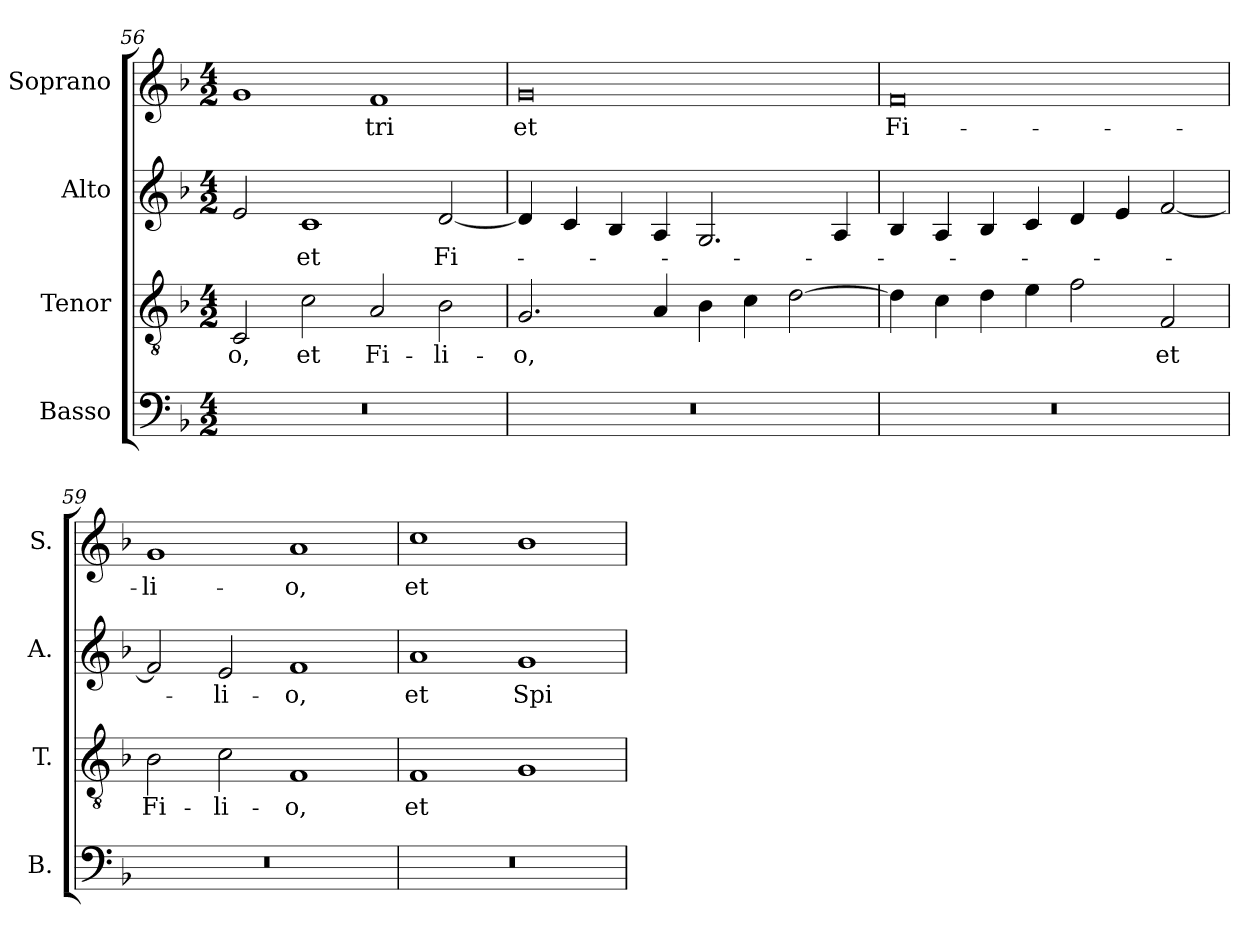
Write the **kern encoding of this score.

**kern	**kern	**text	**kern	**text	**kern	**text
*part4	*part3	*part3	*part2	*part2	*part1	*part1
*staff4	*staff3	*staff3	*staff2	*staff2	*staff1	*staff1
*I"Basso	*I"Tenor	*	*I"Alto	*	*I"Soprano	*
*I'B.	*I'T.	*	*I'A.	*	*I'S.	*
*clefF4	*clefGv2	*	*clefG2	*	*clefG2	*
*	*ITrd7c12	*	*	*	*	*
*k[b-]	*k[b-]	*	*k[b-]	*	*k[b-]	*
*F:	*F:	*	*F:	*	*F:	*
*M4/2	*M4/2	*	*M4/2	*	*M4/2	*
=56	=56	=56	=56	=56	=56	=56
!LO:N:vis=1	!	!	!	!	!	!
!	!	!LO:LY:b:color=#000000	!	!	!	!
0r	2CCi/	-o,	2ei/	.	1gi	.
!	!	!LO:LY:b:color=#000000	!	!	!	!
!	!	!	!	!LO:LY:b:color=#000000	!	!
.	2Ci\	et	1ci	et	.	.
!	!	!LO:LY:b:color=#000000	!	!	!	!
!	!	!	!	!	!	!LO:LY:b:color=#000000
.	2AAi/	Fi-	.	.	1fi	-tri
!	!	!LO:LY:b:color=#000000	!	!	!	!
!	!	!	!	!LO:LY:b:color=#000000	!	!
.	2BB-i\	-li-	[2di/	Fi-	.	.
!!LO:LB:g=z
=57	=57	=57	=57	=57	=57	=57
!LO:N:vis=1	!	!	!	!	!	!
!	!	!LO:LY:b:color=#000000	!	!	!	!
!	!	!	!	!	!	!LO:LY:b:color=#000000
0r	2.GGi/	-o,	4di/]	.	0gi	et
.	.	.	4ci/	.	.	.
.	.	.	4B-i/	.	.	.
.	4AAi/	.	4Ai/	.	.	.
.	4BB-i\	.	2.Gi/	.	.	.
.	4Ci\	.	.	.	.	.
.	[2Di\	.	.	.	.	.
.	.	.	4Ai/	.	.	.
=58	=58	=58	=58	=58	=58	=58
!LO:N:vis=1	!	!	!	!	!	!
!	!	!	!	!	!	!LO:LY:b:color=#000000
0r	4Di\]	.	4B-i/	.	0fi	Fi-
.	4Ci\	.	4Ai/	.	.	.
.	4Di\	.	4B-i/	.	.	.
.	4Ei\	.	4ci/	.	.	.
.	2Fi\	.	4di/	.	.	.
.	.	.	4ei/	.	.	.
!	!	!LO:LY:b:color=#000000	!	!	!	!
.	2FFi/	et	[2fi/	.	.	.
=59	=59	=59	=59	=59	=59	=59
!LO:N:vis=1	!	!	!	!	!	!
!	!	!LO:LY:b:color=#000000	!	!	!	!
!	!	!	!	!	!	!LO:LY:b:color=#000000
0r	2BB-i\	Fi-	2fi/]	.	1gi	-li-
!	!	!LO:LY:b:color=#000000	!	!	!	!
!	!	!	!	!LO:LY:b:color=#000000	!	!
.	2Ci\	-li-	2ei/	-li-	.	.
!	!	!LO:LY:b:color=#000000	!	!	!	!
!	!	!	!	!LO:LY:b:color=#000000	!	!
!	!	!	!	!	!	!LO:LY:b:color=#000000
.	1FFi	-o,	1fi	-o,	1ai	-o,
=60	=60	=60	=60	=60	=60	=60
!LO:N:vis=1	!	!	!	!	!	!
!	!	!LO:LY:b:color=#000000	!	!	!	!
!	!	!	!	!LO:LY:b:color=#000000	!	!
!	!	!	!	!	!	!LO:LY:b:color=#000000
0r	1FFi	et	1ai	et	1cci	et
!	!	!	!	!LO:LY:b:color=#000000	!	!
.	1GGi	.	1gi	Spi-	1b-i	.
=	=	=	=	=	=	=
*-	*-	*-	*-	*-	*-	*-
